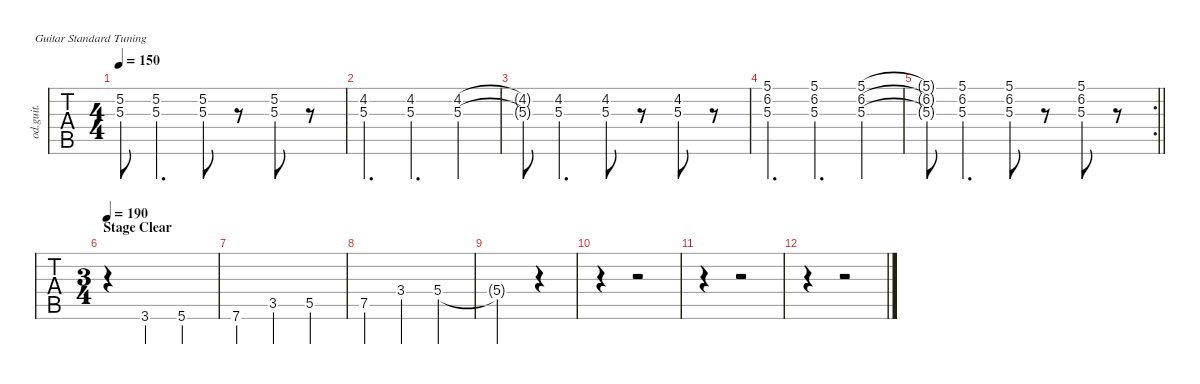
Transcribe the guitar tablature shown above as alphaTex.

\defaultSystemsLayout 4
\hideDynamics
\bracketExtendMode nobrackets
\otherSystemsTrackNameOrientation horizontal
\track ("E Guitar 2" "od.guit.") {instrument overdrivenguitar}
\staff {tabs}
\tuning (E4 B3 G3 D3 A2 E2)
\ts (4 4)
\tempo 150
\clef g2
\ks c
(5.2{t} 5.3{t}).8{dy f} (5.2 5.3).4{d} (5.2 5.3).8 r.8 (5.2 5.3).8 r.8 |
(4.2{acc #} 5.3).4{d} (4.2{acc #} 5.3).4{d} (4.2{acc #} 5.3).4 |
(4.2{t acc #} 5.3{t}).8 (4.2{acc #} 5.3).4{d} (4.2{acc #} 5.3).8 r.8 (4.2{acc #} 5.3).8 r.8 |
(5.1 6.2 5.3).4{d} (5.1 6.2 5.3).4{d} (5.1 6.2 5.3).4 |
\rc 2
\barLineRight lightlight
(5.1{t} 6.2{t} 5.3{t}).8 (5.1 6.2 5.3).4{d} (5.1 6.2 5.3).8 r.8 (5.1 6.2 5.3).8 r.8 |
\ts (3 4)
\beaming (8 2 2 2)
\section ("" "Stage Clear")
\tempo 190
r.4 3.6.4 5.6.4 |
7.6.4 3.5.4 5.5.4 |
7.5.4 3.4.4 5.4.4 |
5.4{t}.2 r.4 |
r.4 r.2 |
r.4 r.2 |
r.4 r.2
